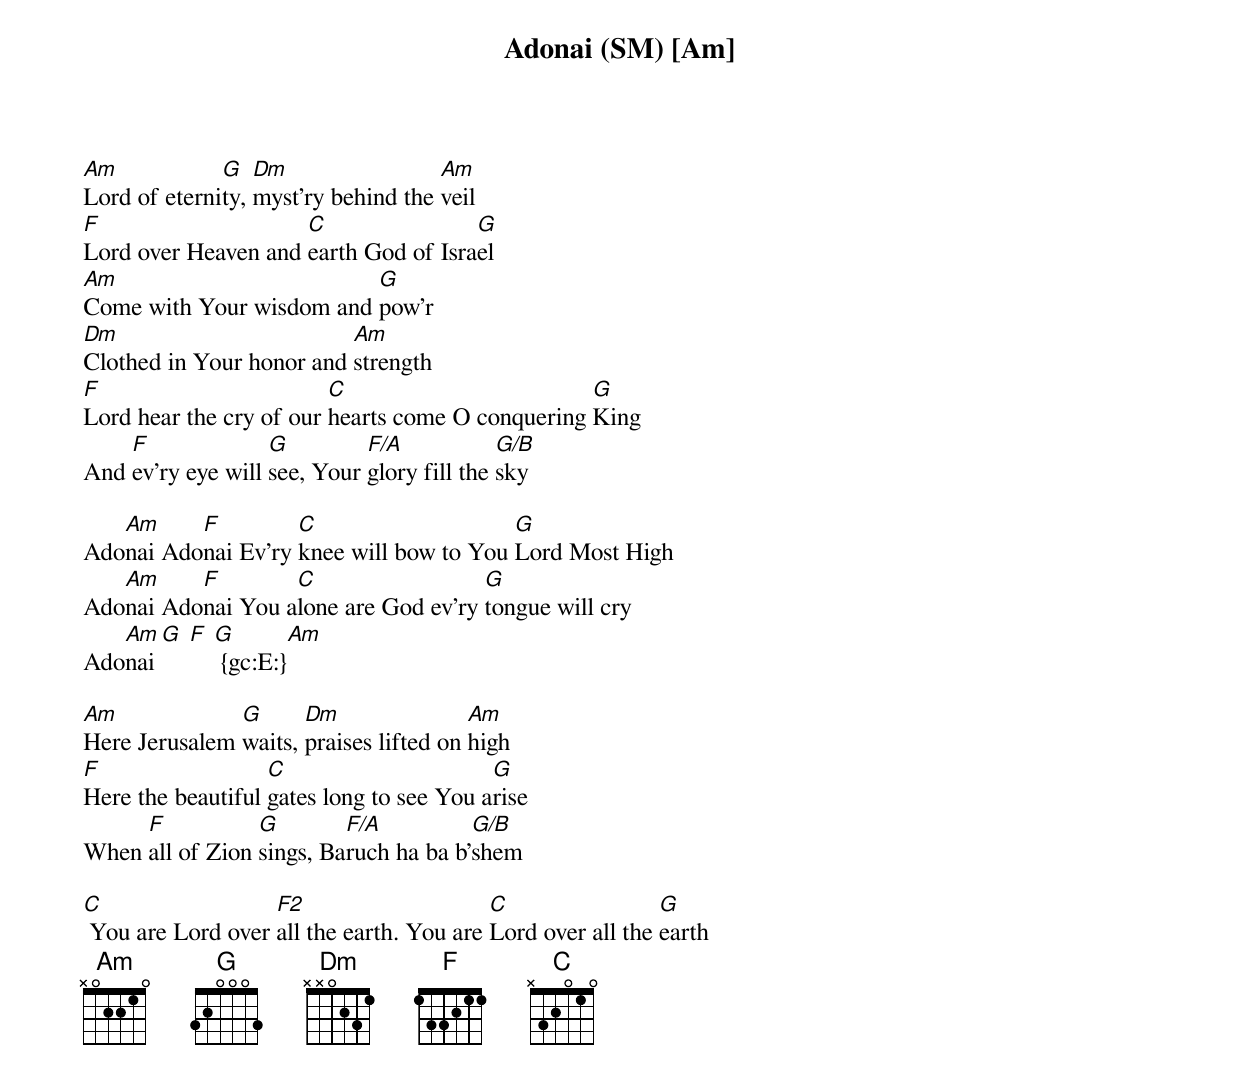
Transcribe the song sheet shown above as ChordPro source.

{title: Adonai (SM) [Am]}
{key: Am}
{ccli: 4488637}
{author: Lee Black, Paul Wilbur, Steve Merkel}
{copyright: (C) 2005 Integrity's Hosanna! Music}

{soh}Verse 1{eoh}
[Am]Lord of eterni[G]ty, [Dm]myst'ry behind the [Am]veil
[F]Lord over Heaven and [C]earth God of Isra[G]el
[Am]Come with Your wisdom and [G]pow'r
[Dm]Clothed in Your honor and [Am]strength
[F]Lord hear the cry of our [C]hearts come O conquering [G]King
And [F]ev'ry eye will [G]see, Your [F/A]glory fill the [G/B]sky

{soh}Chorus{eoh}
Ado[Am]nai Ado[F]nai Ev'ry [C]knee will bow to You [G]Lord Most High
Ado[Am]nai Ado[F]nai You a[C]lone are God ev'ry [G]tongue will cry
Ado[Am]nai [G] [F] [G] {gc:E:}[Am]

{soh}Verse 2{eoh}
[Am]Here Jerusalem [G]waits, [Dm]praises lifted on [Am]high
[F]Here the beautiful [C]gates long to see You a[G]rise
When [F]all of Zion [G]sings, Ba[F/A]ruch ha ba b'[G/B]shem

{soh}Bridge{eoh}
[C] You are Lord over [F2]all the earth. You are [C]Lord over all the [G]earth
